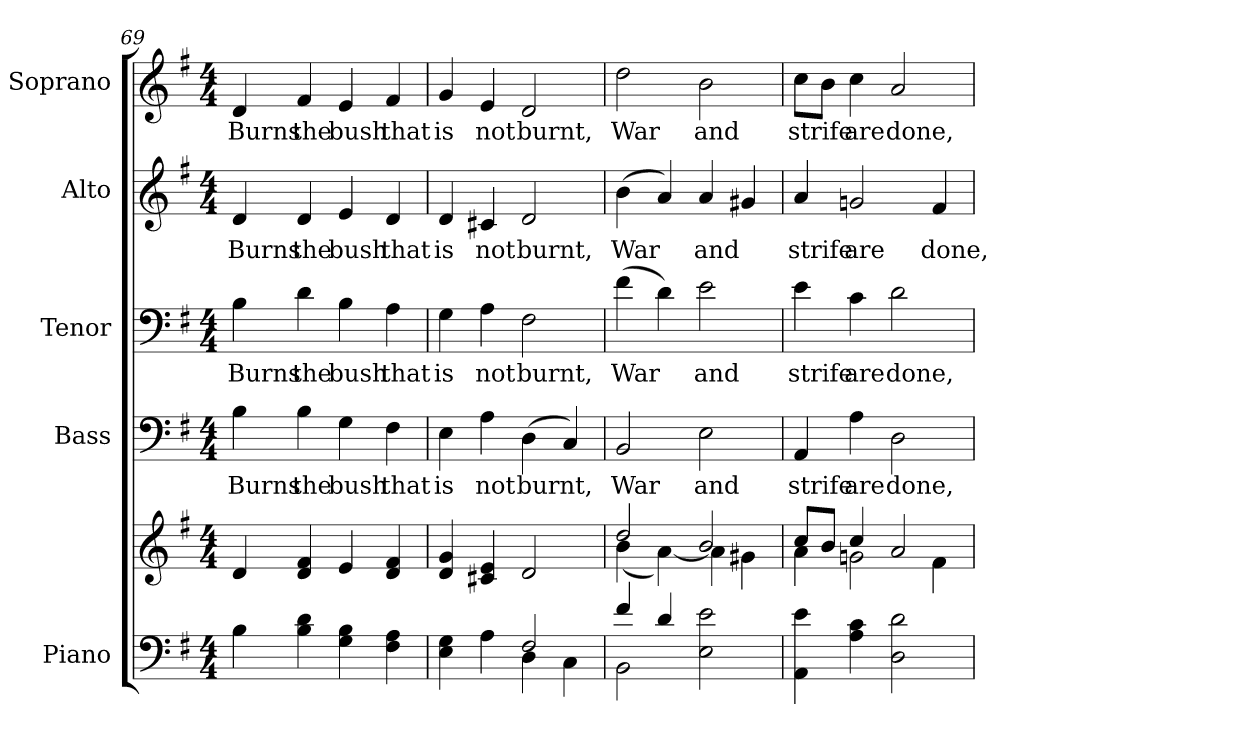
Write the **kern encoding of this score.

**kern	**kern	**kern	**text	**kern	**text	**kern	**text	**kern	**text
*part5	*part5	*part4	*part4	*part3	*part3	*part2	*part2	*part1	*part1
*staff6	*staff5	*staff4	*staff4	*staff3	*staff3	*staff2	*staff2	*staff1	*staff1
*I"Piano	*	*I"Bass	*	*I"Tenor	*	*I"Alto	*	*I"Soprano	*
*I'Pno.	*	*I'B.	*	*I'T.	*	*I'A.	*	*I'S.	*
*clefF4	*clefG2	*clefF4	*	*clefF4	*	*clefG2	*	*clefG2	*
*k[f#]	*k[f#]	*k[f#]	*	*k[f#]	*	*k[f#]	*	*k[f#]	*
*G:	*G:	*G:	*	*G:	*	*G:	*	*G:	*
*M4/4	*M4/4	*M4/4	*	*M4/4	*	*M4/4	*	*M4/4	*
=69	=69	=69	=69	=69	=69	=69	=69	=69	=69
!	!	!	!LO:LY:b:color=#000000	!	!	!	!	!	!
!	!	!	!	!	!LO:LY:b:color=#000000	!	!	!	!
!	!	!	!	!	!	!	!LO:LY:b:color=#000000	!	!
!	!	!	!	!	!	!	!	!	!LO:LY:b:color=#000000
4Bi\	4di/	4Bi\	Burns	4Bi\	Burns	4di/	Burns	4di/	Burns
!	!	!	!LO:LY:b:color=#000000	!	!	!	!	!	!
!	!	!	!	!	!LO:LY:b:color=#000000	!	!	!	!
!	!	!	!	!	!	!	!LO:LY:b:color=#000000	!	!
!	!	!	!	!	!	!	!	!	!LO:LY:b:color=#000000
4Bi\ 4di	4di/ 4f#i	4Bi\	the	4di\	the	4di/	the	4f#i/	the
!	!	!	!LO:LY:b:color=#000000	!	!	!	!	!	!
!	!	!	!	!	!LO:LY:b:color=#000000	!	!	!	!
!	!	!	!	!	!	!	!LO:LY:b:color=#000000	!	!
!	!	!	!	!	!	!	!	!	!LO:LY:b:color=#000000
4Gi\ 4Bi	4ei/	4Gi\	bush	4Bi\	bush	4ei/	bush	4ei/	bush
!	!	!	!LO:LY:b:color=#000000	!	!	!	!	!	!
!	!	!	!	!	!LO:LY:b:color=#000000	!	!	!	!
!	!	!	!	!	!	!	!LO:LY:b:color=#000000	!	!
!	!	!	!	!	!	!	!	!	!LO:LY:b:color=#000000
4F#i\ 4Ai	4di/ 4f#i	4F#i\	that	4Ai\	that	4di/	that	4f#i/	that
!!LO:PB:g=z
=70	=70	=70	=70	=70	=70	=70	=70	=70	=70
*^	*^	*	*	*	*	*	*	*	*
!	!	!	!	!	!LO:LY:b:color=#000000	!	!	!	!	!	!
!	!	!	!	!	!	!	!LO:LY:b:color=#000000	!	!	!	!
!	!	!	!	!	!	!	!	!	!LO:LY:b:color=#000000	!	!
!	!	!	!	!	!	!	!	!	!	!	!LO:LY:b:color=#000000
4Ei\ 4Gi	2ryy	4di/ 4gi	2ryy	4Ei\	is	4Gi\	is	4di/	is	4gi/	is
!	!	!	!	!	!LO:LY:b:color=#000000	!	!	!	!	!	!
!	!	!	!	!	!	!	!LO:LY:b:color=#000000	!	!	!	!
!	!	!	!	!	!	!	!	!	!LO:LY:b:color=#000000	!	!
!	!	!	!	!	!	!	!	!	!	!	!LO:LY:b:color=#000000
4Ai\	.	4c#Xi/ 4ei	.	4Ai\	not	4Ai\	not	4c#Xi/	not	4ei/	not
!	!	!	!	!	!LO:LY:b:color=#000000	!	!	!	!	!	!
!	!	!	!	!	!	!	!LO:LY:b:color=#000000	!	!	!	!
!	!	!	!	!	!	!	!	!	!LO:LY:b:color=#000000	!	!
!	!	!	!	!	!	!	!	!	!	!	!LO:LY:b:color=#000000
2F#i/	4Di\	2di/	2ryy	(4Di\	burnt,	2F#i\	burnt,	2di/	burnt,	2di/	burnt,
.	4Ci\	.	.	4Ci/)	.	.	.	.	.	.	.
=71	=71	=71	=71	=71	=71	=71	=71	=71	=71	=71	=71
!	!	!	!	!	!LO:LY:b:color=#000000	!	!	!	!	!	!
!	!	!	!	!	!	!	!LO:LY:b:color=#000000	!	!	!	!
!	!	!	!	!	!	!	!	!	!LO:LY:b:color=#000000	!	!
!	!	!	!	!	!	!	!	!	!	!	!LO:LY:b:color=#000000
4f#i/	2BBi\	2ddi/	(4bi\	2BBi/	War	(4f#i\	War	(4bi\	War	2ddi\	War
4di/	.	.	[<4ai\)	.	.	4di\)	.	4ai/)	.	.	.
!	!	!	!	!	!LO:LY:b:color=#000000	!	!	!	!	!	!
!	!	!	!	!	!	!	!LO:LY:b:color=#000000	!	!	!	!
!	!	!	!	!	!	!	!	!	!LO:LY:b:color=#000000	!	!
!	!	!	!	!	!	!	!	!	!	!	!LO:LY:b:color=#000000
2Ei\ 2ei	2ryy	2bi/	4ai\]	2Ei\	and	2ei\	and	4ai/	and	2bi\	and
.	.	.	4g#Xi\	.	.	.	.	4g#Xi/	.	.	.
*v	*v	*	*	*	*	*	*	*	*	*	*
=72	=72	=72	=72	=72	=72	=72	=72	=72	=72	=72
!	!	!	!	!LO:LY:b:color=#000000	!	!	!	!	!	!
!	!	!	!	!	!	!LO:LY:b:color=#000000	!	!	!	!
!	!	!	!	!	!	!	!	!LO:LY:b:color=#000000	!	!
!	!	!	!	!	!	!	!	!	!	!LO:LY:b:color=#000000
4AAi\ 4ei	8cci/L	4ai\	4AAi/	strife	4ei\	strife	4ai/	strife	8cci\L	strife
.	8bi/J	.	.	.	.	.	.	.	8bi\J	.
!	!	!	!	!LO:LY:b:color=#000000	!	!	!	!	!	!
!	!	!	!	!	!	!LO:LY:b:color=#000000	!	!	!	!
!	!	!	!	!	!	!	!	!LO:LY:b:color=#000000	!	!
!	!	!	!	!	!	!	!	!	!	!LO:LY:b:color=#000000
4Ai\ 4ci	4cci/	2gni\	4Ai\	are	4ci\	are	2gni/	are	4cci\	are
!	!	!	!	!LO:LY:b:color=#000000	!	!	!	!	!	!
!	!	!	!	!	!	!LO:LY:b:color=#000000	!	!	!	!
!	!	!	!	!	!	!	!	!	!	!LO:LY:b:color=#000000
2Di\ 2di	2ai/	.	2Di\	done,	2di\	done,	.	.	2ai/	done,
!	!	!	!	!	!	!	!	!LO:LY:b:color=#000000	!	!
.	.	4f#i\	.	.	.	.	4f#i/	done,	.	.
*	*v	*v	*	*	*	*	*	*	*	*
=	=	=	=	=	=	=	=	=	=
*-	*-	*-	*-	*-	*-	*-	*-	*-	*-
